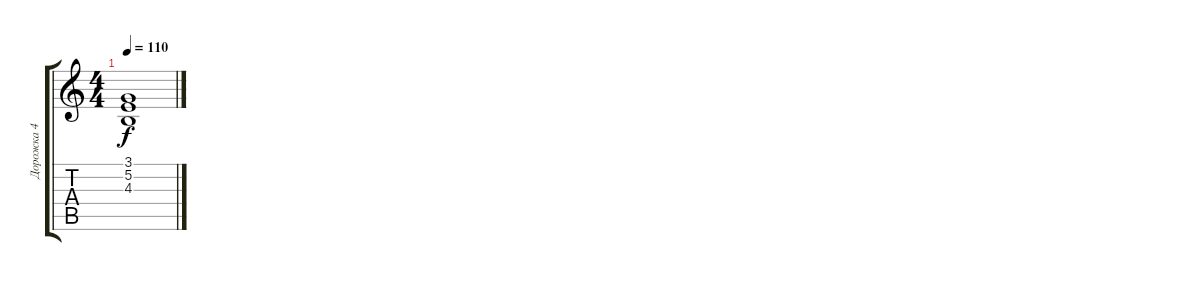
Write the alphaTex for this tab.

\track ("Дорожка 4" "Дорожка 4") {instrument pad2warm}
\staff {score tabs}
\tuning (E4 B3 G3 D3 A2 E2) {hide}
\ts (4 4)
\tempo 110
\clef g2
\ks c
(3.1 5.2 4.3).1{dy f}
